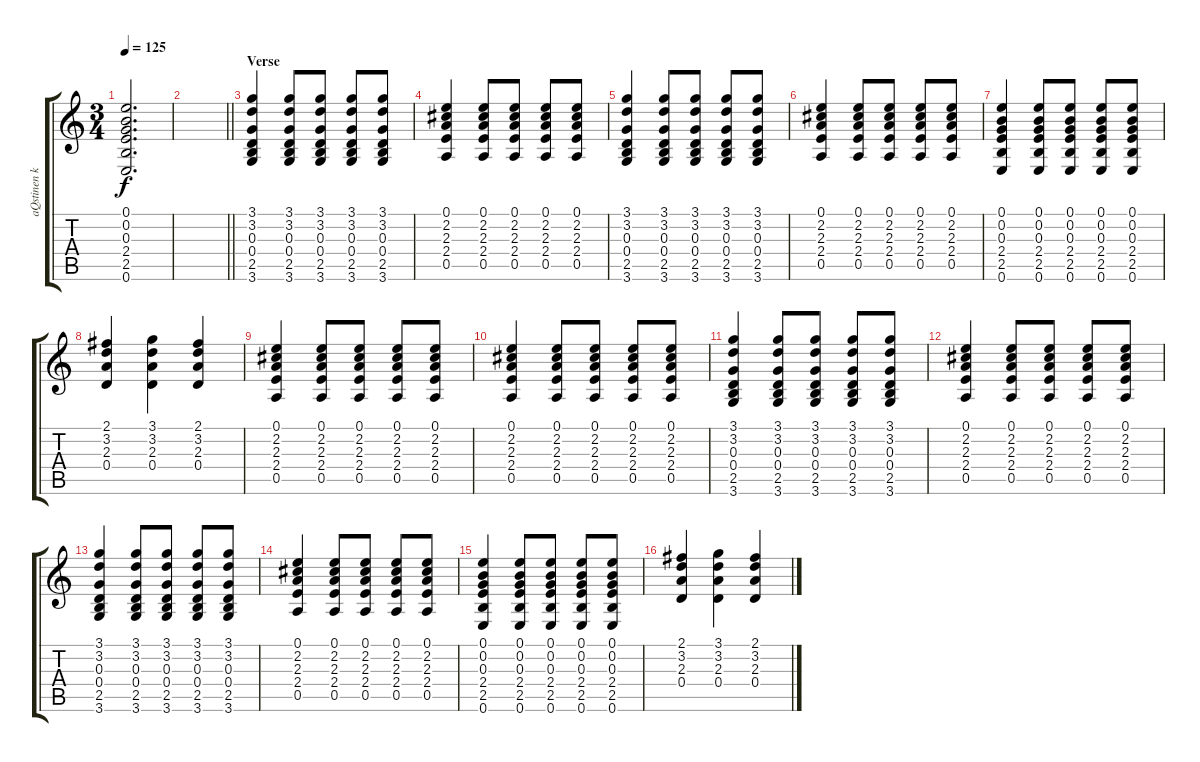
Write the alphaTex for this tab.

\track ("aQstinen keetara X-trana niinQ" "aQstinen k") {instrument acousticguitarsteel}
\staff {score tabs}
\tuning (E4 B3 G3 D3 A2 E2) {hide}
\ts (3 4)
\tempo 125
\clef g2
\ks c
(0.1 0.2 0.3 2.4 2.5 0.6).2{d dy f} |
\barLineRight lightlight
|
\section ("" "Verse")
(3.1 3.2 0.3 0.4 2.5 3.6).4 (3.1 3.2 0.3 0.4 2.5 3.6).8 (3.1 3.2 0.3 0.4 2.5 3.6).8 (3.1 3.2 0.3 0.4 2.5 3.6).8 (3.1 3.2 0.3 0.4 2.5 3.6).8 |
(0.1 2.2 2.3 2.4 0.5).4 (0.1 2.2 2.3 2.4 0.5).8 (0.1 2.2 2.3 2.4 0.5).8 (0.1 2.2 2.3 2.4 0.5).8 (0.1 2.2 2.3 2.4 0.5).8 |
(3.1 3.2 0.3 0.4 2.5 3.6).4 (3.1 3.2 0.3 0.4 2.5 3.6).8 (3.1 3.2 0.3 0.4 2.5 3.6).8 (3.1 3.2 0.3 0.4 2.5 3.6).8 (3.1 3.2 0.3 0.4 2.5 3.6).8 |
(0.1 2.2 2.3 2.4 0.5).4 (0.1 2.2 2.3 2.4 0.5).8 (0.1 2.2 2.3 2.4 0.5).8 (0.1 2.2 2.3 2.4 0.5).8 (0.1 2.2 2.3 2.4 0.5).8 |
(0.1 0.2 0.3 2.4 2.5 0.6).4 (0.1 0.2 0.3 2.4 2.5 0.6).8 (0.1 0.2 0.3 2.4 2.5 0.6).8 (0.1 0.2 0.3 2.4 2.5 0.6).8 (0.1 0.2 0.3 2.4 2.5 0.6).8 |
(2.1 3.2 2.3 0.4).4 (3.1 3.2 2.3 0.4).4 (2.1 3.2 2.3 0.4).4 |
(0.1 2.2 2.3 2.4 0.5).4 (0.1 2.2 2.3 2.4 0.5).8 (0.1 2.2 2.3 2.4 0.5).8 (0.1 2.2 2.3 2.4 0.5).8 (0.1 2.2 2.3 2.4 0.5).8 |
(0.1 2.2 2.3 2.4 0.5).4 (0.1 2.2 2.3 2.4 0.5).8 (0.1 2.2 2.3 2.4 0.5).8 (0.1 2.2 2.3 2.4 0.5).8 (0.1 2.2 2.3 2.4 0.5).8 |
(3.1 3.2 0.3 0.4 2.5 3.6).4 (3.1 3.2 0.3 0.4 2.5 3.6).8 (3.1 3.2 0.3 0.4 2.5 3.6).8 (3.1 3.2 0.3 0.4 2.5 3.6).8 (3.1 3.2 0.3 0.4 2.5 3.6).8 |
(0.1 2.2 2.3 2.4 0.5).4 (0.1 2.2 2.3 2.4 0.5).8 (0.1 2.2 2.3 2.4 0.5).8 (0.1 2.2 2.3 2.4 0.5).8 (0.1 2.2 2.3 2.4 0.5).8 |
(3.1 3.2 0.3 0.4 2.5 3.6).4 (3.1 3.2 0.3 0.4 2.5 3.6).8 (3.1 3.2 0.3 0.4 2.5 3.6).8 (3.1 3.2 0.3 0.4 2.5 3.6).8 (3.1 3.2 0.3 0.4 2.5 3.6).8 |
(0.1 2.2 2.3 2.4 0.5).4 (0.1 2.2 2.3 2.4 0.5).8 (0.1 2.2 2.3 2.4 0.5).8 (0.1 2.2 2.3 2.4 0.5).8 (0.1 2.2 2.3 2.4 0.5).8 |
(0.1 0.2 0.3 2.4 2.5 0.6).4 (0.1 0.2 0.3 2.4 2.5 0.6).8 (0.1 0.2 0.3 2.4 2.5 0.6).8 (0.1 0.2 0.3 2.4 2.5 0.6).8 (0.1 0.2 0.3 2.4 2.5 0.6).8 |
(2.1 3.2 2.3 0.4).4 (3.1 3.2 2.3 0.4).4 (2.1 3.2 2.3 0.4).4
